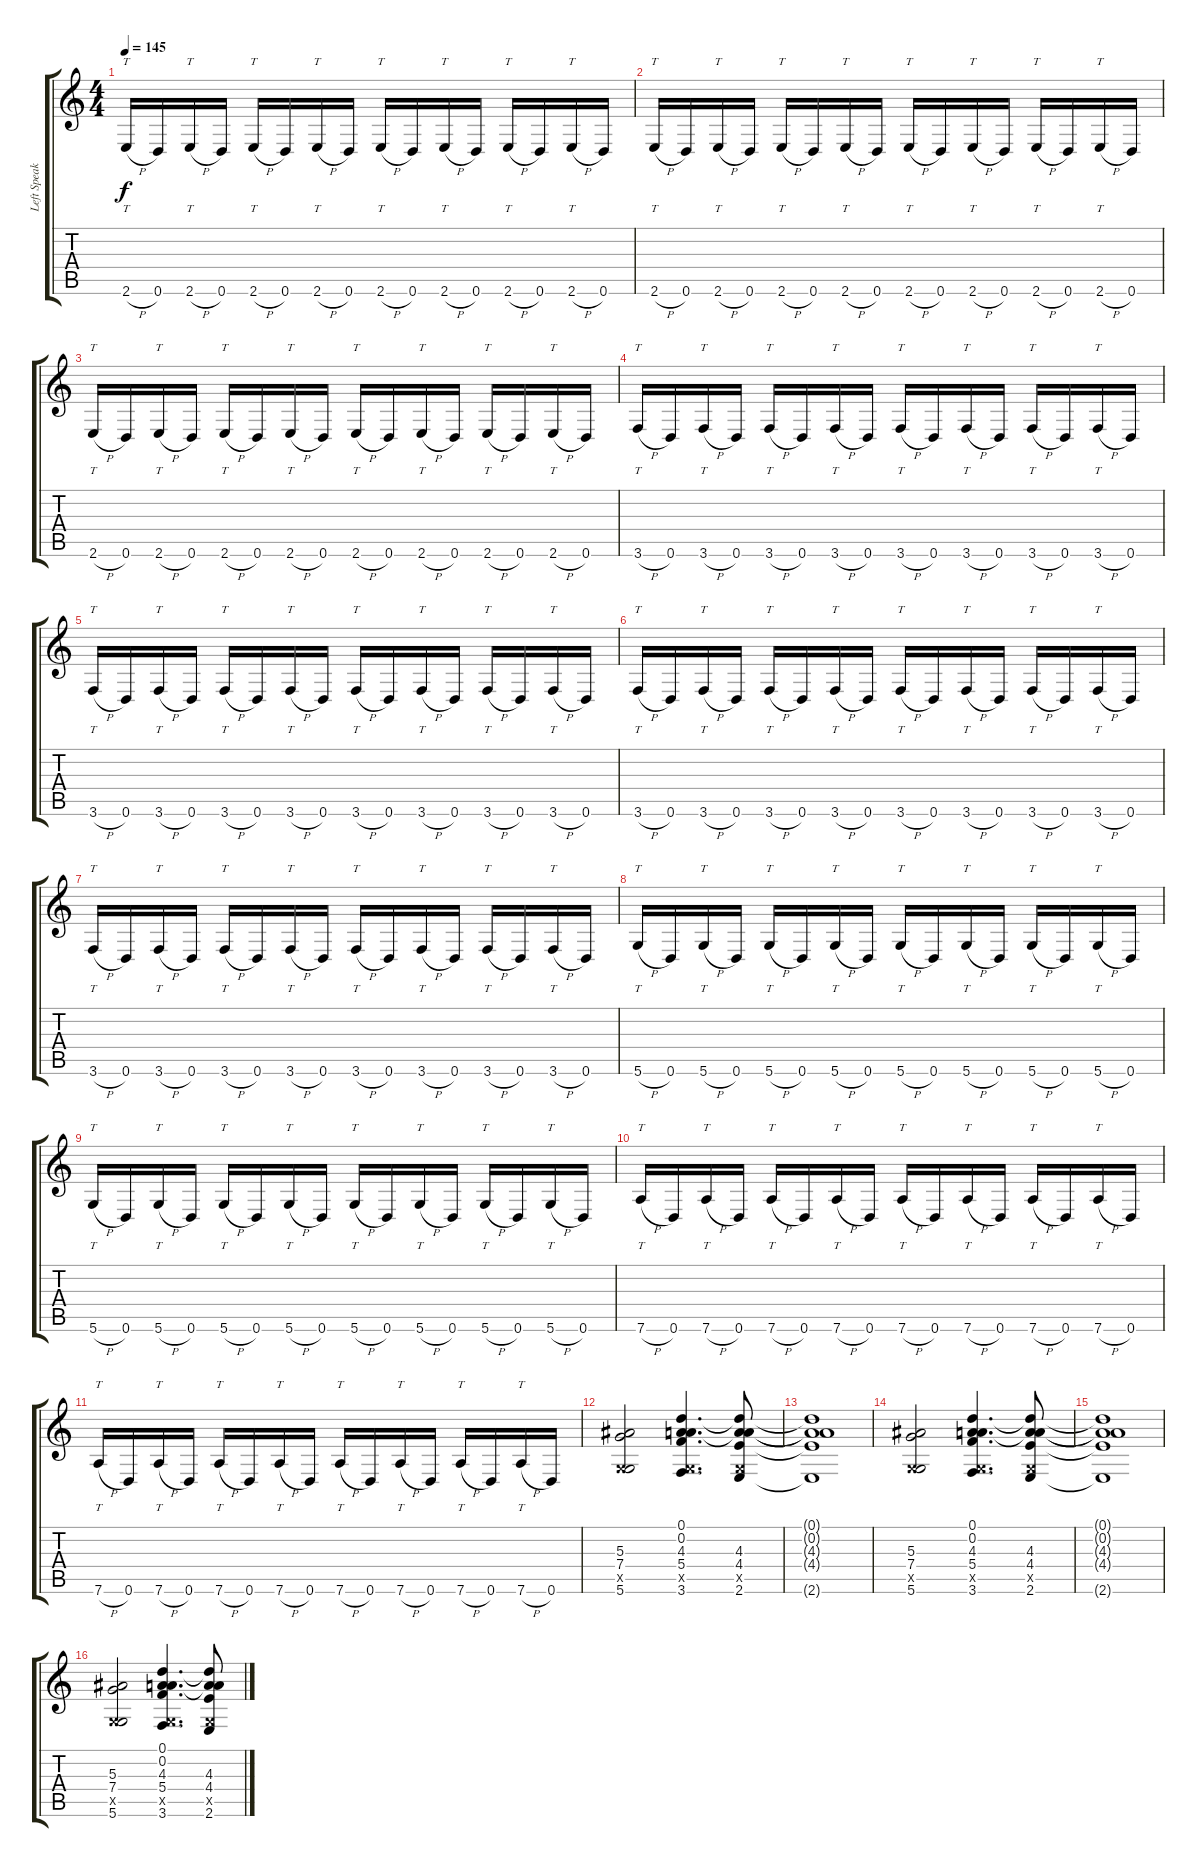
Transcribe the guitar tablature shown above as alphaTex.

\track ("Left Speaker 1" "Left Speak") {instrument distortionguitar}
\staff {score tabs}
\tuning (D4 A3 F3 C3 G2 D2) {hide}
\ts (4 4)
\tempo 145
\clef g2
\ks c
2.6{h}.16{tt dy f} 0.6.16 2.6{h}.16{tt} 0.6.16 2.6{h}.16{tt} 0.6.16 2.6{h}.16{tt} 0.6.16 2.6{h}.16{tt} 0.6.16 2.6{h}.16{tt} 0.6.16 2.6{h}.16{tt} 0.6.16 2.6{h}.16{tt} 0.6.16 |
2.6{h}.16{tt} 0.6.16 2.6{h}.16{tt} 0.6.16 2.6{h}.16{tt} 0.6.16 2.6{h}.16{tt} 0.6.16 2.6{h}.16{tt} 0.6.16 2.6{h}.16{tt} 0.6.16 2.6{h}.16{tt} 0.6.16 2.6{h}.16{tt} 0.6.16 |
2.6{h}.16{tt} 0.6.16 2.6{h}.16{tt} 0.6.16 2.6{h}.16{tt} 0.6.16 2.6{h}.16{tt} 0.6.16 2.6{h}.16{tt} 0.6.16 2.6{h}.16{tt} 0.6.16 2.6{h}.16{tt} 0.6.16 2.6{h}.16{tt} 0.6.16 |
3.6{h}.16{tt} 0.6.16 3.6{h}.16{tt} 0.6.16 3.6{h}.16{tt} 0.6.16 3.6{h}.16{tt} 0.6.16 3.6{h}.16{tt} 0.6.16 3.6{h}.16{tt} 0.6.16 3.6{h}.16{tt} 0.6.16 3.6{h}.16{tt} 0.6.16 |
3.6{h}.16{tt} 0.6.16 3.6{h}.16{tt} 0.6.16 3.6{h}.16{tt} 0.6.16 3.6{h}.16{tt} 0.6.16 3.6{h}.16{tt} 0.6.16 3.6{h}.16{tt} 0.6.16 3.6{h}.16{tt} 0.6.16 3.6{h}.16{tt} 0.6.16 |
3.6{h}.16{tt} 0.6.16 3.6{h}.16{tt} 0.6.16 3.6{h}.16{tt} 0.6.16 3.6{h}.16{tt} 0.6.16 3.6{h}.16{tt} 0.6.16 3.6{h}.16{tt} 0.6.16 3.6{h}.16{tt} 0.6.16 3.6{h}.16{tt} 0.6.16 |
3.6{h}.16{tt} 0.6.16 3.6{h}.16{tt} 0.6.16 3.6{h}.16{tt} 0.6.16 3.6{h}.16{tt} 0.6.16 3.6{h}.16{tt} 0.6.16 3.6{h}.16{tt} 0.6.16 3.6{h}.16{tt} 0.6.16 3.6{h}.16{tt} 0.6.16 |
5.6{h}.16{tt} 0.6.16 5.6{h}.16{tt} 0.6.16 5.6{h}.16{tt} 0.6.16 5.6{h}.16{tt} 0.6.16 5.6{h}.16{tt} 0.6.16 5.6{h}.16{tt} 0.6.16 5.6{h}.16{tt} 0.6.16 5.6{h}.16{tt} 0.6.16 |
5.6{h}.16{tt} 0.6.16 5.6{h}.16{tt} 0.6.16 5.6{h}.16{tt} 0.6.16 5.6{h}.16{tt} 0.6.16 5.6{h}.16{tt} 0.6.16 5.6{h}.16{tt} 0.6.16 5.6{h}.16{tt} 0.6.16 5.6{h}.16{tt} 0.6.16 |
7.6{h}.16{tt} 0.6.16 7.6{h}.16{tt} 0.6.16 7.6{h}.16{tt} 0.6.16 7.6{h}.16{tt} 0.6.16 7.6{h}.16{tt} 0.6.16 7.6{h}.16{tt} 0.6.16 7.6{h}.16{tt} 0.6.16 7.6{h}.16{tt} 0.6.16 |
7.6{h}.16{tt} 0.6.16 7.6{h}.16{tt} 0.6.16 7.6{h}.16{tt} 0.6.16 7.6{h}.16{tt} 0.6.16 7.6{h}.16{tt} 0.6.16 7.6{h}.16{tt} 0.6.16 7.6{h}.16{tt} 0.6.16 7.6{h}.16{tt} 0.6.16 |
(5.3 7.4 0.5{x} 5.6).2 (0.1 0.2 4.3 5.4 0.5{x} 3.6).4{d} (0.1{t} 0.2{t} 4.3 4.4 0.5{x} 2.6).8 |
(0.1{t} 0.2{t} 4.3{t} 4.4{t} 2.6{t}).1 |
(5.3 7.4 0.5{x} 5.6).2 (0.1 0.2 4.3 5.4 0.5{x} 3.6).4{d} (0.1{t} 0.2{t} 4.3 4.4 0.5{x} 2.6).8 |
(0.1{t} 0.2{t} 4.3{t} 4.4{t} 2.6{t}).1 |
(5.3 7.4 0.5{x} 5.6).2 (0.1 0.2 4.3 5.4 0.5{x} 3.6).4{d} (0.1{t} 0.2{t} 4.3 4.4 0.5{x} 2.6).8
